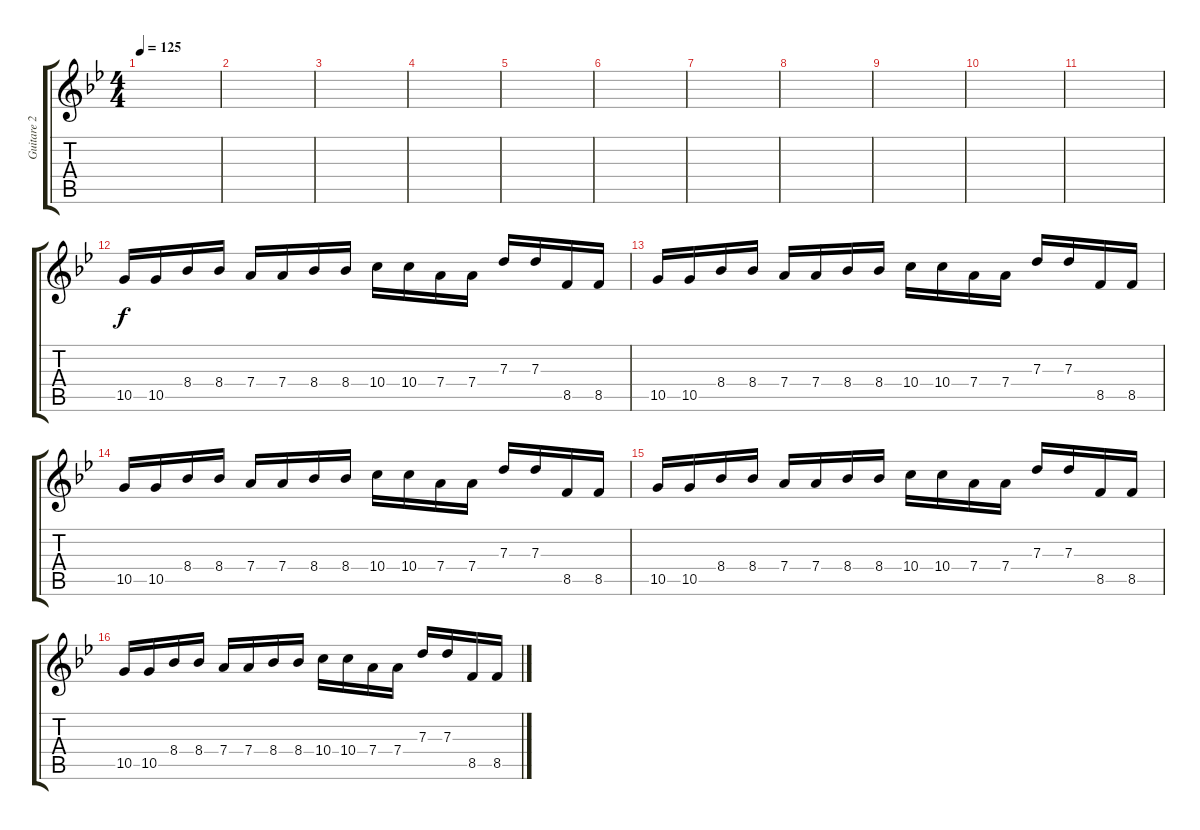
\track ("Guitare 2" "Guitare 2") {instrument acousticguitarnylon}
\staff {score tabs}
\tuning (E4 B3 G3 D3 A2 E2) {hide}
\ts (4 4)
\tempo 125
\clef g2
\ks bb
|
|
|
|
|
|
|
|
|
|
|
10.5.16{volume 10 balance 14} 10.5.16 8.4.16 8.4.16 7.4.16 7.4.16 8.4.16 8.4.16 10.4.16 10.4.16 7.4.16 7.4.16 7.3.16 7.3.16 8.5.16 8.5.16 |
10.5.16 10.5.16 8.4.16 8.4.16 7.4.16 7.4.16 8.4.16 8.4.16 10.4.16 10.4.16 7.4.16 7.4.16 7.3.16 7.3.16 8.5.16 8.5.16 |
10.5.16 10.5.16 8.4.16 8.4.16 7.4.16 7.4.16 8.4.16 8.4.16 10.4.16 10.4.16 7.4.16 7.4.16 7.3.16 7.3.16 8.5.16 8.5.16 |
10.5.16 10.5.16 8.4.16 8.4.16 7.4.16 7.4.16 8.4.16 8.4.16 10.4.16 10.4.16 7.4.16 7.4.16 7.3.16 7.3.16 8.5.16 8.5.16 |
10.5.16 10.5.16 8.4.16 8.4.16 7.4.16 7.4.16 8.4.16 8.4.16 10.4.16 10.4.16 7.4.16 7.4.16 7.3.16 7.3.16 8.5.16 8.5.16
